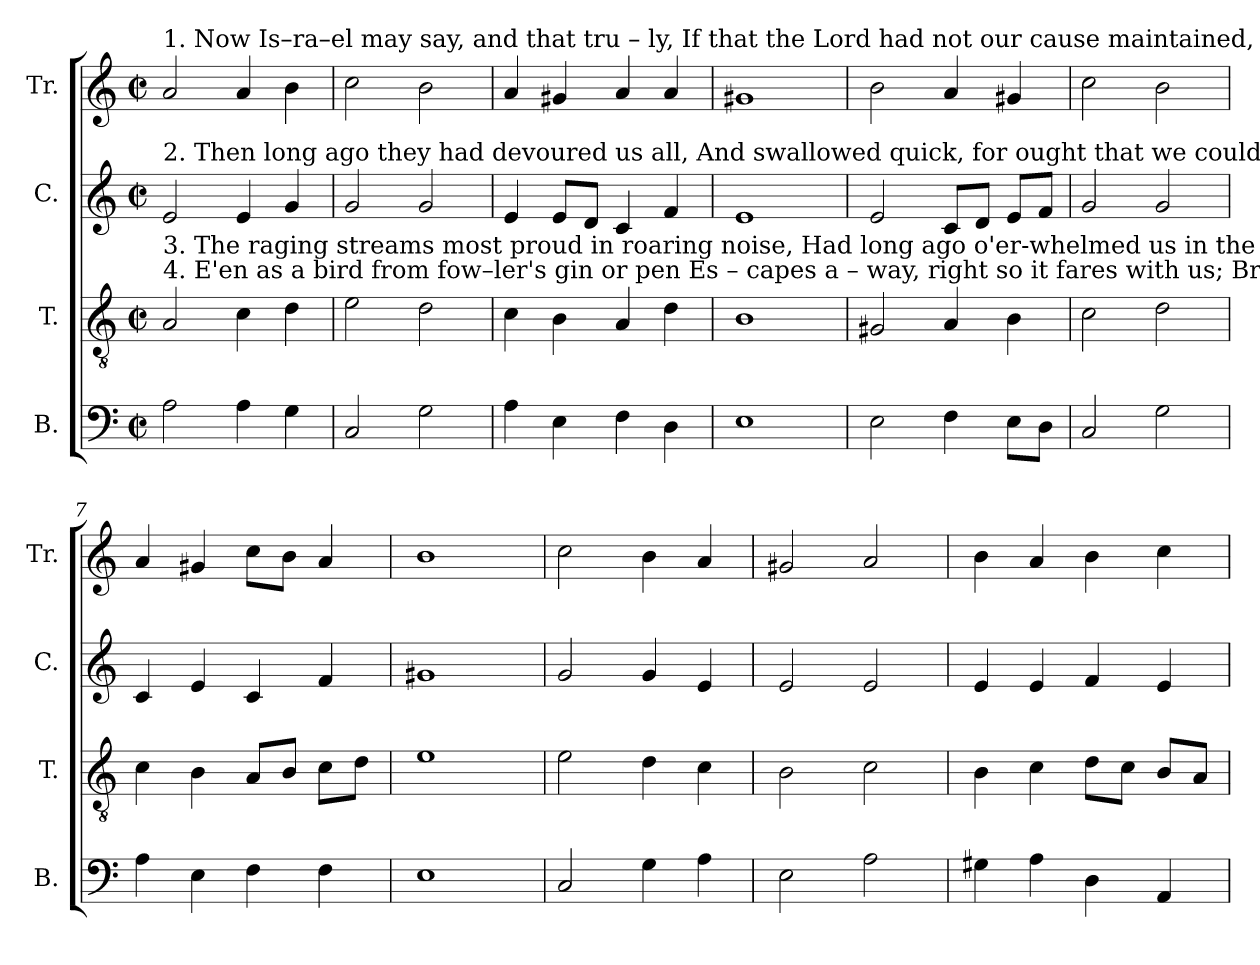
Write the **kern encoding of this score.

**kern	**kern	**kern	**kern
*part4	*part3	*part2	*part1
*staff4	*staff3	*staff2	*staff1
*I"B.	*I"T.	*I"C.	*I"Tr.
*I'B.	*I'T.	*I'C.	*I'Tr.
*clefF4	*clefGv2	*clefG2	*clefG2
*k[]	*k[]	*k[]	*k[]
*M2/2	*M2/2	*M2/2	*M2/2
*met(c|)	*met(c|)	*met(c|)	*met(c|)
*MM120	*MM120	*MM120	*MM120
=1	=1	=1	=1
!	!	!	!LO:TX:a:t=1.  Now Is–ra–el may say,  and  that  tru – ly,      If  that  the  Lord  had  not  our   cause maintained,  If that the Lord had not our right sus–
!	!	!LO:TX:a:t=2. Then long ago  they had devoured  us  all, And swallowed quick, for ought that we could deem; Such was their rage, as we might well es –	!
!	!	!LO:TX:b:t=3. The raging streams most proud in roaring noise, Had  long  ago  o'er-whelmed us  in  the   deep;   Prai–sed be God, which doth  us  safely	!
!	!LO:TX:a:t=4. E'en as a bird from  fow–ler's  gin   or   pen   Es – capes  a – way, right  so  it   fares   with    us;  Broke are the nets, and  we  es –ca –ped	!	!
2A\	2A/	2e/	2a/
4A\	4c\	4e/	4a/
4G\	4d\	4g/	4b\
=2	=2	=2	=2
2C/	2e\	2g/	2cc\
2G\	2d\	2g/	2b\
=3	=3	=3	=3
4A\	4c\	4e/	4a/
4E\	4B\	8e/L	4g#X/
.	.	8d/J	.
4F\	4A/	4c/	4a/
4D\	4d\	4f/	4a/
=4	=4	=4	=4
1E	1B	1e	1g#X
=5	=5	=5	=5
2E\	2G#X/	2e/	2b\
4F\	4A/	8c/L	4a/
.	.	8d/J	.
8E\L	4B\	8e/L	4g#X/
8D\J	.	8f/J	.
=6	=6	=6	=6
2C/	2c\	2g/	2cc\
2G\	2d\	2g/	2b\
=7	=7	=7	=7
4A\	4c\	4c/	4a/
4E\	4B\	4e/	4g#X/
4F\	8A/L	4c/	8cc\L
.	8B/J	.	8b\J
4F\	8c\L	4f/	4a/
.	8d\J	.	.
=8	=8	=8	=8
1E	1e	1g#X	1b
=9	=9	=9	=9
2C/	2e\	2g/	2cc\
4G\	4d\	4g/	4b\
4A\	4c\	4e/	4a/
=10	=10	=10	=10
2E\	2B\	2e/	2g#X/
2A\	2c\	2e/	2a/
=11	=11	=11	=11
4G#X\	4B\	4e/	4b\
4A\	4c\	4e/	4a/
4D\	8d\L	4f/	4b\
.	8c\J	.	.
4AA/	8B/L	4e/	4cc\
.	8A/J	.	.
=	=	=	=
*-	*-	*-	*-
